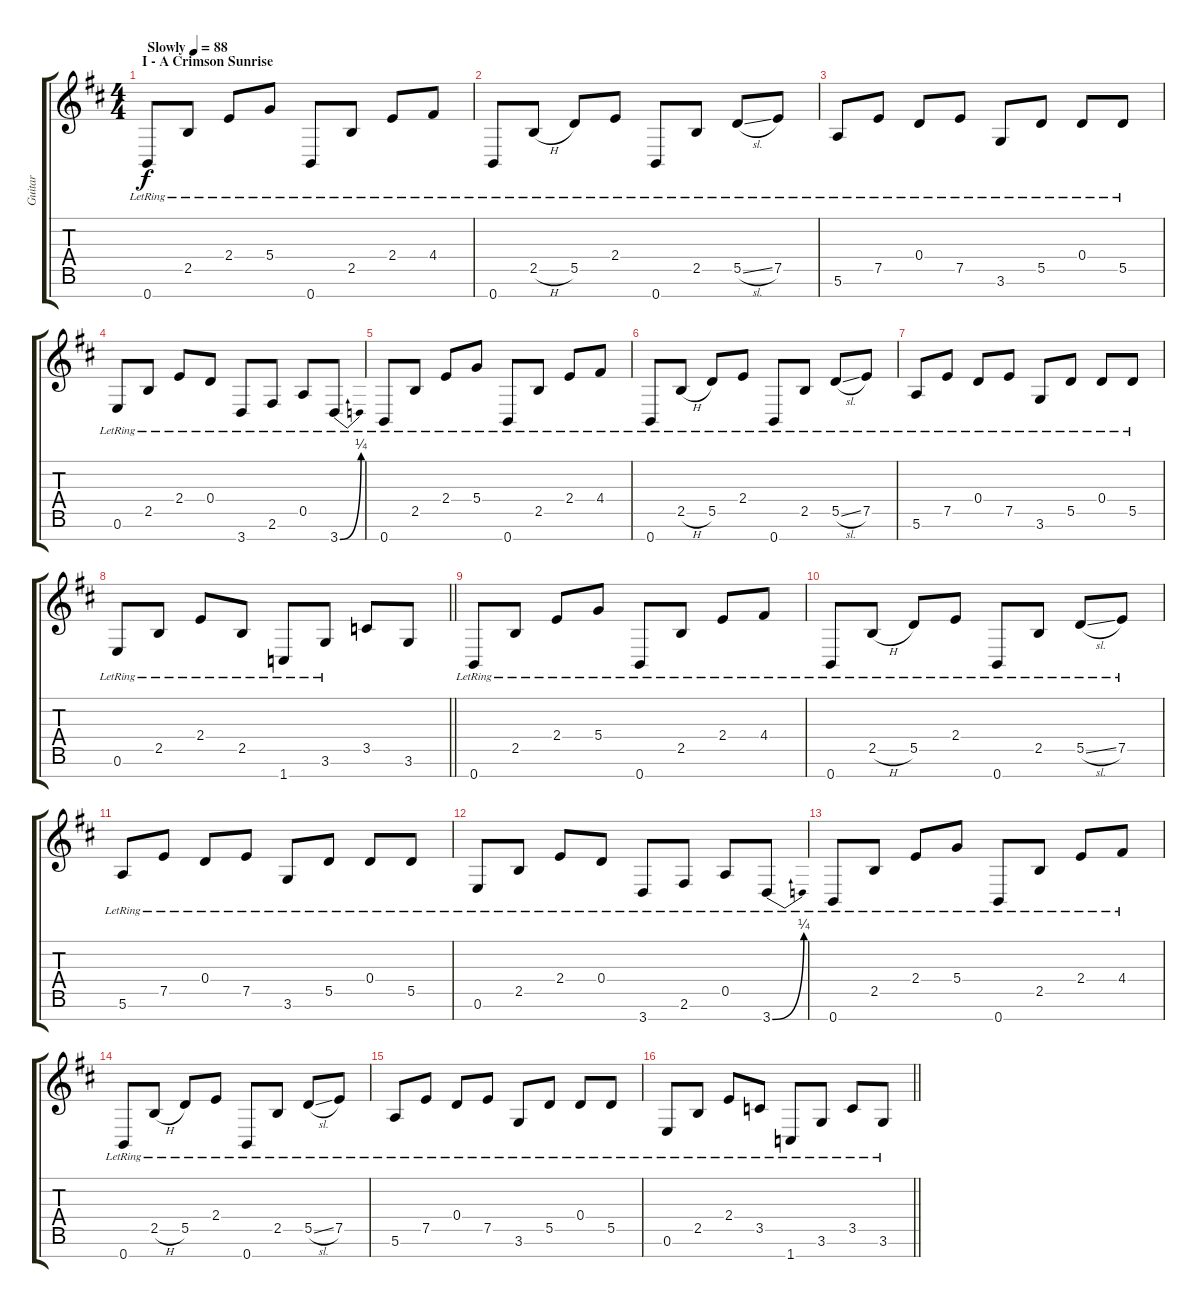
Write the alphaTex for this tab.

\track ("Guitar" "Guitar") {instrument acousticguitarsteel}
\staff {score tabs}
\tuning (E4 B3 G3 D3 A2 E2 B1) {hide}
\ts (4 4)
\section ("" "I - A Crimson Sunrise")
\tempo (88 "Slowly")
\clef g2
\ks d
0.7{lr}.8{dy f instrument acousticguitarsteel} 2.5{lr}.8 2.4{lr}.8 5.4{lr}.8 0.7{lr}.8 2.5{lr}.8 2.4{lr}.8 4.4{lr}.8 |
0.7{lr}.8 2.5{h lr}.8 5.5{lr}.8 2.4{lr}.8 0.7{lr}.8 2.5{lr}.8 5.5{sl lr}.8 7.5{lr}.8 |
5.6{lr}.8 7.5{lr}.8 0.4{lr}.8 7.5{lr}.8 3.6{lr}.8 5.5{lr}.8 0.4{lr}.8 5.5{lr}.8 |
0.6{lr}.8 2.5{lr}.8 2.4{lr}.8 0.4{lr}.8 3.7{lr}.8 2.6{lr}.8 0.5{lr}.8 3.7{be (bend 0 0 60 1) lr}.8 |
0.7{lr}.8 2.5{lr}.8 2.4{lr}.8 5.4{lr}.8 0.7{lr}.8 2.5{lr}.8 2.4{lr}.8 4.4{lr}.8 |
0.7{lr}.8 2.5{h lr}.8 5.5{lr}.8 2.4{lr}.8 0.7{lr}.8 2.5{lr}.8 5.5{sl lr}.8 7.5{lr}.8 |
5.6{lr}.8 7.5{lr}.8 0.4{lr}.8 7.5{lr}.8 3.6{lr}.8 5.5{lr}.8 0.4{lr}.8 5.5{lr}.8 |
\barLineRight lightlight
0.6{lr}.8 2.5{lr}.8 2.4{lr}.8 2.5{lr}.8 1.7{lr}.8 3.6{lr}.8 3.5.8 3.6.8 |
0.7{lr}.8 2.5{lr}.8 2.4{lr}.8 5.4{lr}.8 0.7{lr}.8 2.5{lr}.8 2.4{lr}.8 4.4{lr}.8 |
0.7{lr}.8 2.5{h lr}.8 5.5{lr}.8 2.4{lr}.8 0.7{lr}.8 2.5{lr}.8 5.5{sl lr}.8 7.5{lr}.8 |
5.6{lr}.8 7.5{lr}.8 0.4{lr}.8 7.5{lr}.8 3.6{lr}.8 5.5{lr}.8 0.4{lr}.8 5.5{lr}.8 |
0.6{lr}.8 2.5{lr}.8 2.4{lr}.8 0.4{lr}.8 3.7{lr}.8 2.6{lr}.8 0.5{lr}.8 3.7{be (bend 0 0 60 1) lr}.8 |
0.7{lr}.8 2.5{lr}.8 2.4{lr}.8 5.4{lr}.8 0.7{lr}.8 2.5{lr}.8 2.4{lr}.8 4.4{lr}.8 |
0.7{lr}.8 2.5{h lr}.8 5.5{lr}.8 2.4{lr}.8 0.7{lr}.8 2.5{lr}.8 5.5{sl lr}.8 7.5{lr}.8 |
5.6{lr}.8 7.5{lr}.8 0.4{lr}.8 7.5{lr}.8 3.6{lr}.8 5.5{lr}.8 0.4{lr}.8 5.5{lr}.8 |
\barLineRight lightlight
0.6{lr}.8 2.5{lr}.8 2.4{lr}.8 3.5{lr}.8 1.7{lr}.8 3.6{lr}.8 3.5{lr}.8 3.6{lr}.8
